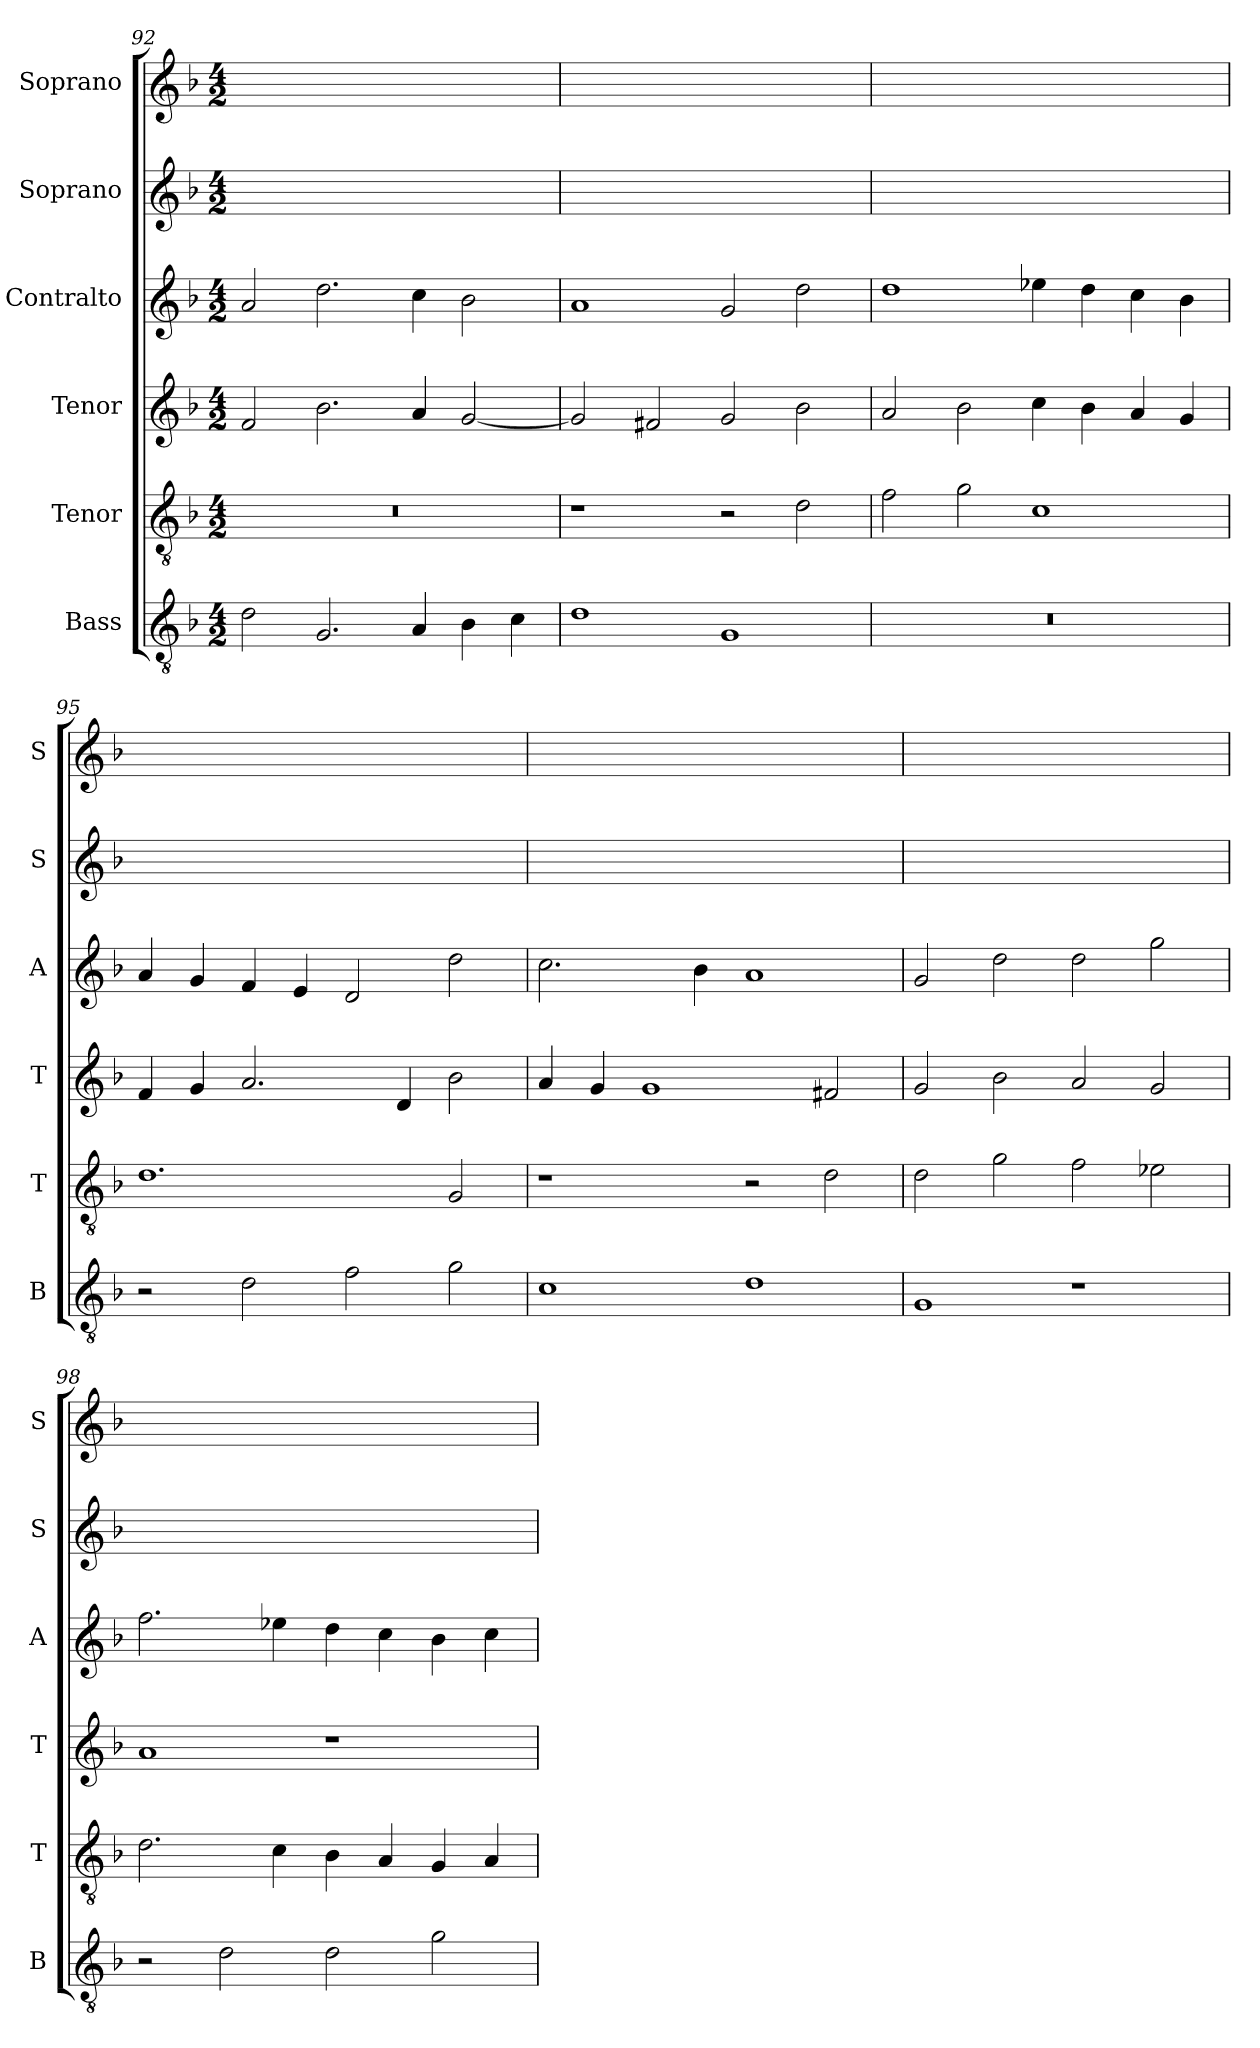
**kern	**kern	**kern	**kern	**kern	**kern
*part6	*part5	*part4	*part3	*part2	*part1
*staff6	*staff5	*staff4	*staff3	*staff2	*staff1
*I"Bass	*I"Tenor	*I"Tenor	*I"Contralto	*I"Soprano	*I"Soprano
*I'B	*I'T	*I'T	*I'A	*I'S	*I'S
*clefGv2	*clefGv2	*clefG2	*clefG2	*clefG2	*clefG2
*k[b-]	*k[b-]	*k[b-]	*k[b-]	*k[b-]	*k[b-]
*G:dor	*G:dor	*G:dor	*G:dor	*G:dor	*G:dor
*M4/2	*M4/2	*M4/2	*M4/2	*M4/2	*M4/2
=92	=92	=92	=92	=92	=92
2d	0r	2f	2a	0ryy	0ryy
2.G	.	2.b-	2.dd	.	.
4A	.	4a	4cc	.	.
4B-	.	[2g	2b-	.	.
4c	.	.	.	.	.
=93	=93	=93	=93	=93	=93
1d	1r	2g]	1a	0ryy	0ryy
.	.	2f#X	.	.	.
1G	2r	2g	2g	.	.
.	2d	2b-	2dd	.	.
=94	=94	=94	=94	=94	=94
0r	2f	2a	1dd	0ryy	0ryy
.	2g	2b-	.	.	.
.	1c	4cc	4ee-X	.	.
.	.	4b-	4dd	.	.
.	.	4a	4cc	.	.
.	.	4g	4b-	.	.
=95	=95	=95	=95	=95	=95
2r	1.d	4f	4a	0ryy	0ryy
.	.	4g	4g	.	.
2d	.	2.a	4f	.	.
.	.	.	4e	.	.
2f	.	.	2d	.	.
.	.	4d	.	.	.
2g	2G	2b-	2dd	.	.
=96	=96	=96	=96	=96	=96
1c	1r	4a	2.cc	0ryy	0ryy
.	.	4g	.	.	.
.	.	1g	.	.	.
.	.	.	4b-	.	.
1d	2r	.	1a	.	.
.	2d	2f#X	.	.	.
=97	=97	=97	=97	=97	=97
1G	2d	2g	2g	0ryy	0ryy
.	2g	2b-	2dd	.	.
1r	2f	2a	2dd	.	.
.	2e-X	2g	2gg	.	.
=98	=98	=98	=98	=98	=98
2r	2.d	1a	2.ff	0ryy	0ryy
2d	.	.	.	.	.
.	4c	.	4ee-X	.	.
2d	4B-	1r	4dd	.	.
.	4A	.	4cc	.	.
2g	4G	.	4b-	.	.
.	4A	.	4cc	.	.
=	=	=	=	=	=
*-	*-	*-	*-	*-	*-
